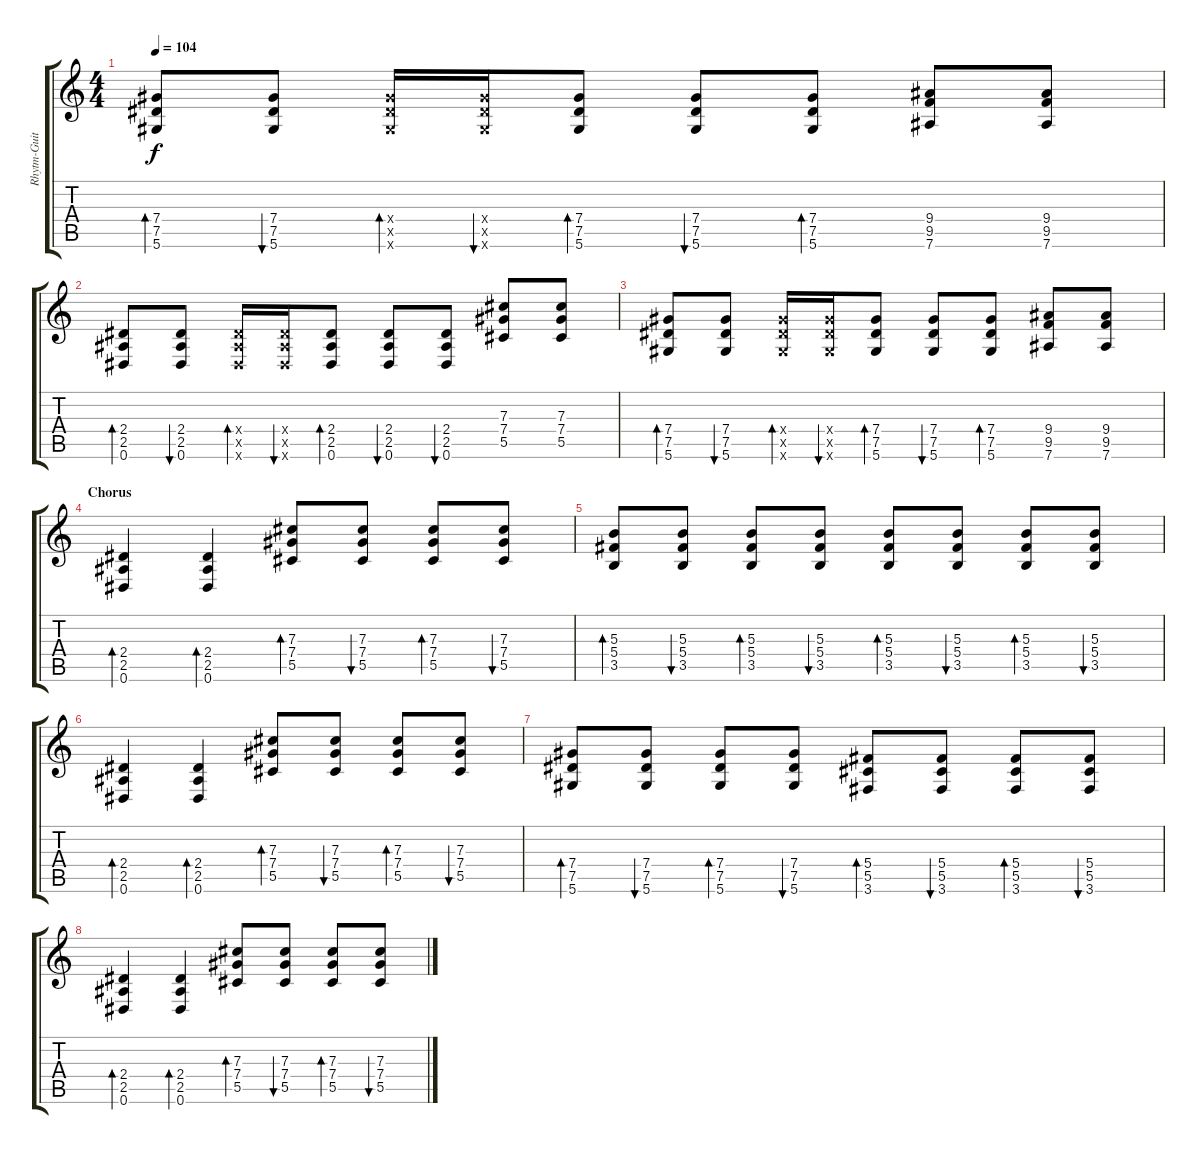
\track ("Rhytm-Guitar" "Rhytm-Guit") {instrument distortionguitar}
\staff {score tabs}
\tuning (Eb4 Bb3 Gb3 Db3 Ab2 Eb2) {hide}
\ts (4 4)
\tempo 104
\clef g2
\ks c
(7.4 7.5 5.6).8{bd 60 dy f} (7.4 7.5 5.6).8{bu 60} (7.4{x} 7.5{x} 5.6{x}).16{bd 60} (7.4{x} 7.5{x} 5.6{x}).16{bu 60} (7.4 7.5 5.6).8{bd 60} (7.4 7.5 5.6).8{bu 60} (7.4 7.5 5.6).8{bd 60} (9.4 9.5 7.6).8 (9.4 9.5 7.6).8 |
(2.4 2.5 0.6).8{bd 60} (2.4 2.5 0.6).8{bu 60} (2.4{x} 2.5{x} 0.6{x}).16{bd 60} (2.4{x} 2.5{x} 0.6{x}).16{bu 60} (2.4 2.5 0.6).8{bd 60} (2.4 2.5 0.6).8{bu 60} (2.4 2.5 0.6).8{bu 60} (7.3 7.4 5.5).8 (7.3 7.4 5.5).8 |
(7.4 7.5 5.6).8{bd 60} (7.4 7.5 5.6).8{bu 60} (7.4{x} 7.5{x} 5.6{x}).16{bd 60} (7.4{x} 7.5{x} 5.6{x}).16{bu 60} (7.4 7.5 5.6).8{bd 60} (7.4 7.5 5.6).8{bu 60} (7.4 7.5 5.6).8{bd 60} (9.4 9.5 7.6).8 (9.4 9.5 7.6).8 |
\section ("" "Chorus")
(2.4 2.5 0.6).4{bd 30} (2.4 2.5 0.6).4{bd 30} (7.3 7.4 5.5).8{bd 30} (7.3 7.4 5.5).8{bu 30} (7.3 7.4 5.5).8{bd 30} (7.3 7.4 5.5).8{bu 30} |
(5.3 5.4 3.5).8{bd 30} (5.3 5.4 3.5).8{bu 30} (5.3 5.4 3.5).8{bd 30} (5.3 5.4 3.5).8{bu 30} (5.3 5.4 3.5).8{bd 30} (5.3 5.4 3.5).8{bu 30} (5.3 5.4 3.5).8{bd 30} (5.3 5.4 3.5).8{bu 30} |
(2.4 2.5 0.6).4{bd 30} (2.4 2.5 0.6).4{bd 30} (7.3 7.4 5.5).8{bd 30} (7.3 7.4 5.5).8{bu 30} (7.3 7.4 5.5).8{bd 30} (7.3 7.4 5.5).8{bu 30} |
(7.4 7.5 5.6).8{bd 30} (7.4 7.5 5.6).8{bu 30} (7.4 7.5 5.6).8{bd 30} (7.4 7.5 5.6).8{bu 30} (5.4 5.5 3.6).8{bd 30} (5.4 5.5 3.6).8{bu 30} (5.4 5.5 3.6).8{bd 30} (5.4 5.5 3.6).8{bu 30} |
(2.4 2.5 0.6).4{bd 30} (2.4 2.5 0.6).4{bd 30} (7.3 7.4 5.5).8{bd 30} (7.3 7.4 5.5).8{bu 30} (7.3 7.4 5.5).8{bd 30} (7.3 7.4 5.5).8{bu 30}
